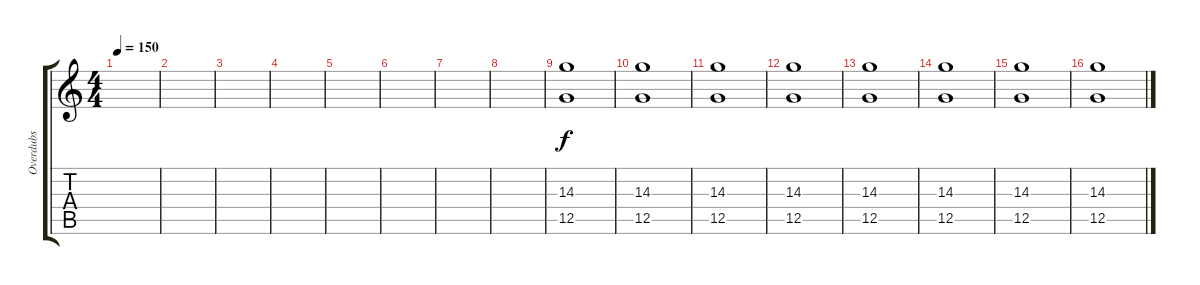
\track ("Overdubs" "Overdubs") {instrument distortionguitar}
\staff {score tabs}
\tuning (D4 A3 F3 C3 G2 C2) {hide}
\ts (4 4)
\tempo 150
\clef g2
\ks c
|
|
|
|
|
|
|
|
(14.3 12.5).1{volume 11} |
(14.3 12.5).1 |
(14.3 12.5).1 |
(14.3 12.5).1 |
(14.3 12.5).1 |
(14.3 12.5).1 |
(14.3 12.5).1 |
(14.3 12.5).1
